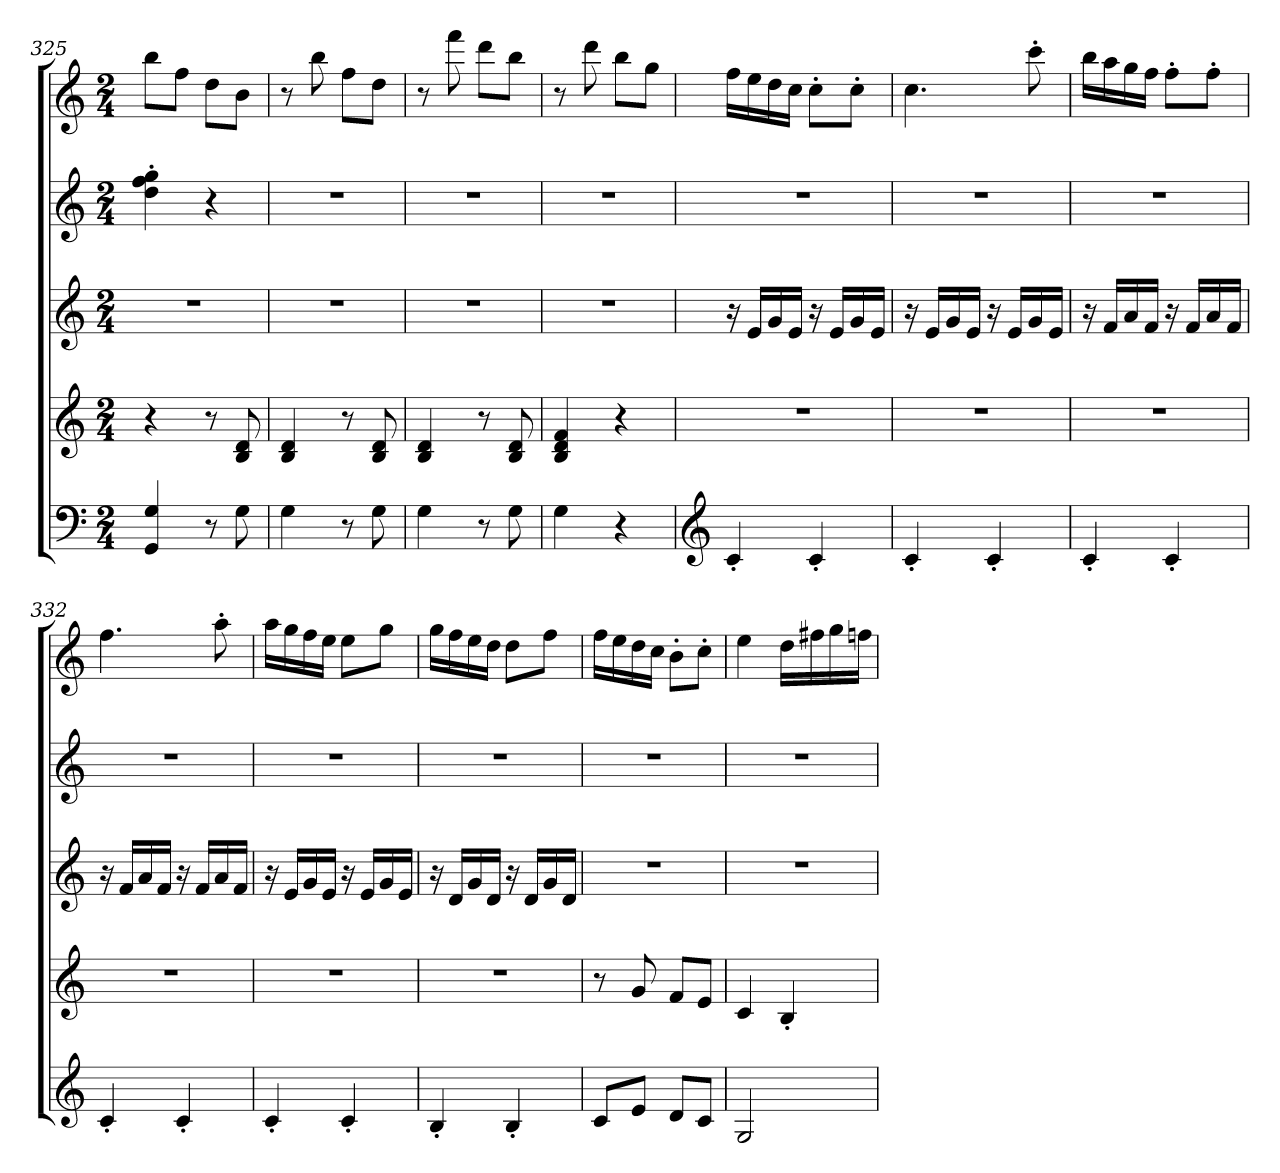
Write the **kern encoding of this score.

**kern	**kern	**kern	**kern	**kern
*part5	*part4	*part3	*part2	*part1
*staff5	*staff4	*staff3	*staff2	*staff1
*clefF4	*clefG2	*clefG2	*clefG2	*clefG2
*k[]	*k[]	*k[]	*k[]	*k[]
*M2/4	*M2/4	*M2/4	*M2/4	*M2/4
=325	=325	=325	=325	=325
4GG/ 4G/	4r	2r	4dd\' 4ff\' 4gg\'	8bb\L
*	*	*	*	*MM100
.	.	.	.	8ff\J
8r	8r	.	4r	8dd\L
8G\	8B/ 8d/	.	.	8b\J
=326	=326	=326	=326	=326
4G\	4B/ 4d/	2r	2r	8r
.	.	.	.	8bb\
8r	8r	.	.	8ff\L
8G\	8B/ 8d/	.	.	8dd\J
=327	=327	=327	=327	=327
4G\	4B/ 4d/	2r	2r	8r
.	.	.	.	8fff\
8r	8r	.	.	8ddd\L
8G\	8B/ 8d/	.	.	8bb\J
!!LO:LB:g=z
=328	=328	=328	=328	=328
4G\	4B/ 4d/ 4f/	2r	2r	8r
.	.	.	.	8ddd\
4r	4r	.	.	8bb\L
.	.	.	.	8gg\J
=329	=329	=329	=329	=329
*clefG2	*	*	*	*
*	*	*	*	*MM100
4c'/	2r	16r	2r	16ff\LL
.	.	16e/LL	.	16ee\
.	.	16g/	.	16dd\
.	.	16e/JJ	.	16cc\JJ
4c'/	.	16r	.	8cc'\L
.	.	16e/LL	.	.
.	.	16g/	.	8cc'\J
.	.	16e/JJ	.	.
=330	=330	=330	=330	=330
4c'/	2r	16r	2r	4.cc\
.	.	16e/LL	.	.
.	.	16g/	.	.
.	.	16e/JJ	.	.
4c'/	.	16r	.	.
.	.	16e/LL	.	.
.	.	16g/	.	8ccc'\
.	.	16e/JJ	.	.
=331	=331	=331	=331	=331
4c'/	2r	16r	2r	16bb\LL
.	.	16f/LL	.	16aa\
.	.	16a/	.	16gg\
.	.	16f/JJ	.	16ff\JJ
4c'/	.	16r	.	8ff'\L
.	.	16f/LL	.	.
.	.	16a/	.	8ff'\J
.	.	16f/JJ	.	.
=332	=332	=332	=332	=332
4c'/	2r	16r	2r	4.ff\
.	.	16f/LL	.	.
.	.	16a/	.	.
.	.	16f/JJ	.	.
4c'/	.	16r	.	.
.	.	16f/LL	.	.
.	.	16a/	.	8aa'\
.	.	16f/JJ	.	.
!!LO:PB:g=z
=333	=333	=333	=333	=333
4c'/	2r	16r	2r	16aa\LL
.	.	16e/LL	.	16gg\
.	.	16g/	.	16ff\
.	.	16e/JJ	.	16ee\JJ
4c'/	.	16r	.	8ee\L
.	.	16e/LL	.	.
.	.	16g/	.	8gg\J
.	.	16e/JJ	.	.
=334	=334	=334	=334	=334
4B'/	2r	16r	2r	16gg\LL
.	.	16d/LL	.	16ff\
.	.	16g/	.	16ee\
.	.	16d/JJ	.	16dd\JJ
4B'/	.	16r	.	8dd\L
.	.	16d/LL	.	.
.	.	16g/	.	8ff\J
.	.	16d/JJ	.	.
=335	=335	=335	=335	=335
8c/L	8r	2r	2r	16ff\LL
.	.	.	.	16ee\
8e/J	8g/	.	.	16dd\
.	.	.	.	16cc\JJ
8d/L	8f/L	.	.	8b'\L
8c/J	8e/J	.	.	8cc'\J
=336	=336	=336	=336	=336
2G/	4c/	2r	2r	4ee\
.	4B'/	.	.	16dd\LL
.	.	.	.	16ff#X\
.	.	.	.	16gg\
.	.	.	.	16ffn\JJ
=	=	=	=	=
*-	*-	*-	*-	*-
